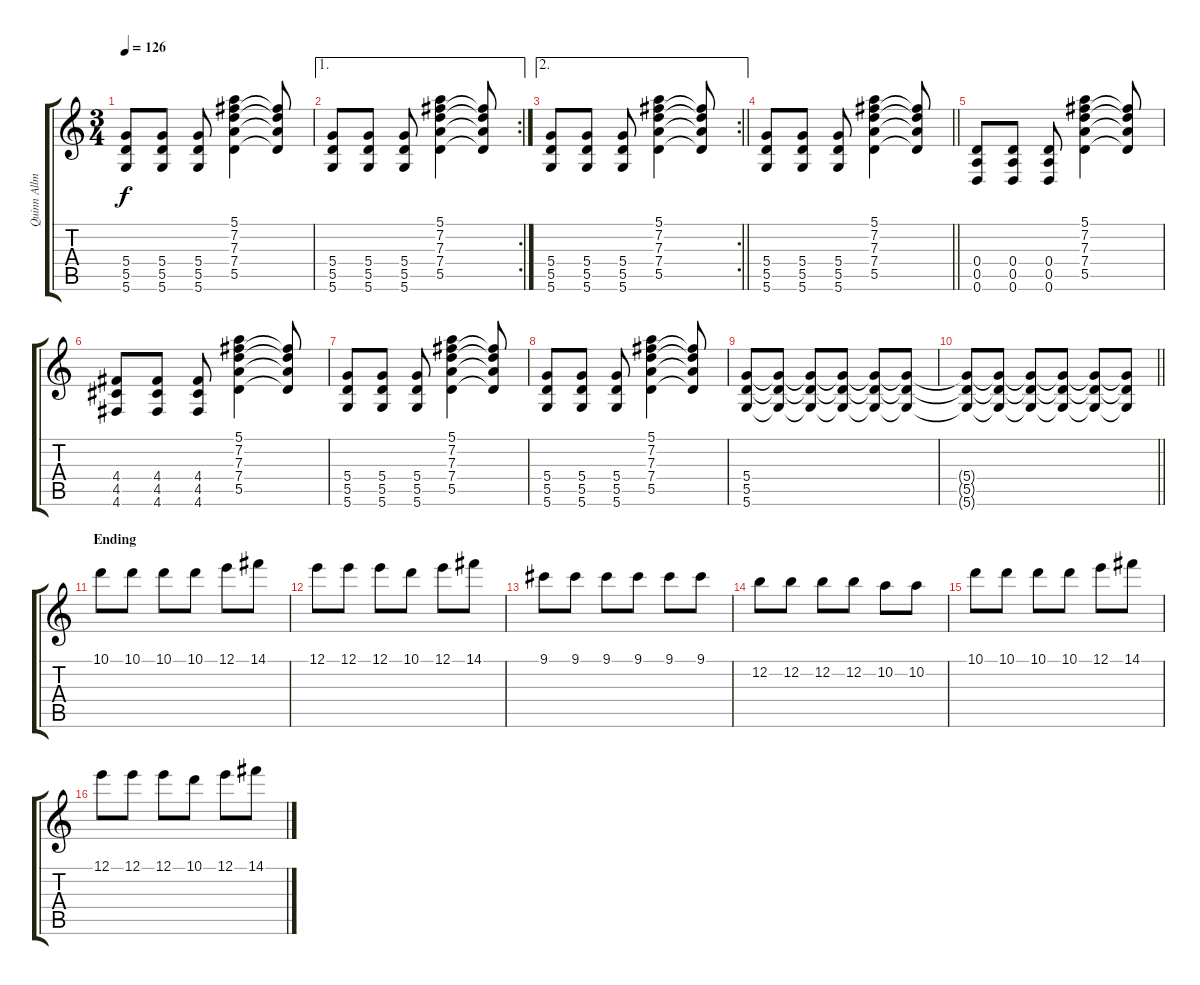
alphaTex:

\track ("Quinn Allman [Lead Guitar]" "Quinn Allm") {instrument overdrivenguitar}
\staff {score tabs}
\tuning (E4 B3 G3 D3 A2 D2) {hide}
\ts (3 4)
\tempo 126
\clef g2
\ks c
(5.4 5.5 5.6).8{dy f} (5.4 5.5 5.6).8 (5.4 5.5 5.6).8 (5.1 7.2 7.3 7.4 5.5).4 (7.2{t} 7.3{t} 7.4{t} 5.5{t}).8 |
\ae 1
\rc 2
(5.4 5.5 5.6).8 (5.4 5.5 5.6).8 (5.4 5.5 5.6).8 (5.1 7.2 7.3 7.4 5.5).4 (7.2{t} 7.3{t} 7.4{t} 5.5{t}).8 |
\ae 2
\rc 2
\barLineRight lightlight
(5.4 5.5 5.6).8 (5.4 5.5 5.6).8 (5.4 5.5 5.6).8 (5.1 7.2 7.3 7.4 5.5).4 (7.2{t} 7.3{t} 7.4{t} 5.5{t}).8 |
\barLineRight lightlight
(5.4 5.5 5.6).8 (5.4 5.5 5.6).8 (5.4 5.5 5.6).8 (5.1 7.2 7.3 7.4 5.5).4 (7.2{t} 7.3{t} 7.4{t} 5.5{t}).8 |
(0.4 0.5 0.6).8{instrument overdrivenguitar} (0.4 0.5 0.6).8 (0.4 0.5 0.6).8 (5.1 7.2 7.3 7.4 5.5).4 (7.2{t} 7.3{t} 7.4{t} 5.5{t}).8 |
(4.4 4.5 4.6).8 (4.4 4.5 4.6).8 (4.4 4.5 4.6).8 (5.1 7.2 7.3 7.4 5.5).4 (7.2{t} 7.3{t} 7.4{t} 5.5{t}).8 |
(5.4 5.5 5.6).8 (5.4 5.5 5.6).8 (5.4 5.5 5.6).8 (5.1 7.2 7.3 7.4 5.5).4 (7.2{t} 7.3{t} 7.4{t} 5.5{t}).8 |
(5.4 5.5 5.6).8 (5.4 5.5 5.6).8 (5.4 5.5 5.6).8 (5.1 7.2 7.3 7.4 5.5).4 (7.2{t} 7.3{t} 7.4{t} 5.5{t}).8 |
(5.4 5.5 5.6).8 (5.4{t} 5.5{t} 5.6{t}).8 (5.4{t} 5.5{t} 5.6{t}).8 (5.4{t} 5.5{t} 5.6{t}).8 (5.4{t} 5.5{t} 5.6{t}).8 (5.4{t} 5.5{t} 5.6{t}).8 |
\barLineRight lightlight
(5.4{t} 5.5{t} 5.6{t}).8 (5.4{t} 5.5{t} 5.6{t}).8 (5.4{t} 5.5{t} 5.6{t}).8 (5.4{t} 5.5{t} 5.6{t}).8 (5.4{t} 5.5{t} 5.6{t}).8 (5.4{t} 5.5{t} 5.6{t}).8 |
\section ("" "Ending")
10.1.8{volume 12 instrument overdrivenguitar} 10.1.8 10.1.8 10.1.8 12.1.8 14.1.8 |
12.1.8 12.1.8 12.1.8 10.1.8 12.1.8 14.1.8 |
9.1.8 9.1.8 9.1.8 9.1.8 9.1.8 9.1.8 |
12.2.8 12.2.8 12.2.8 12.2.8 10.2.8 10.2.8 |
10.1.8 10.1.8 10.1.8 10.1.8 12.1.8 14.1.8 |
12.1.8 12.1.8 12.1.8 10.1.8 12.1.8 14.1.8
